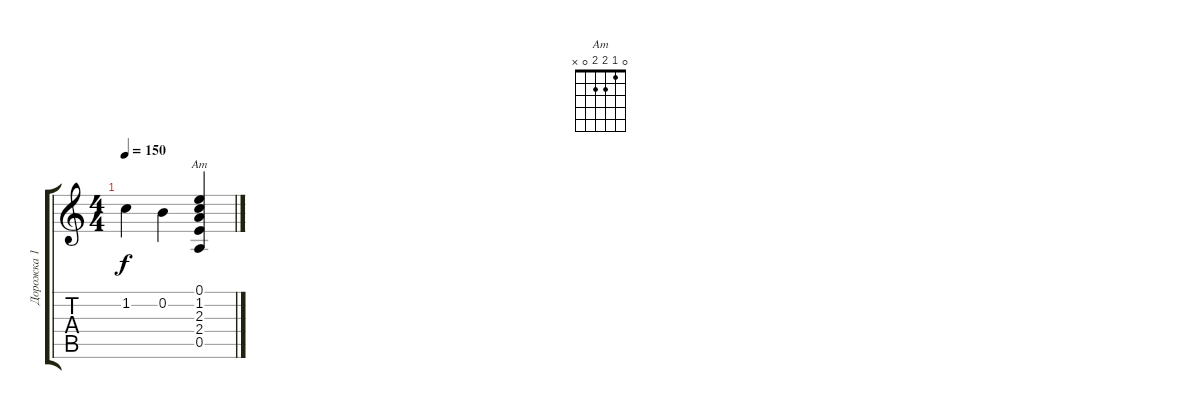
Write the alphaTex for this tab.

\track ("Дорожка 1" "Дорожка 1") {instrument acousticguitarsteel}
\staff {score tabs}
\tuning (E4 B3 G3 D3 A2 E2) {hide}
\chord ("Am" 0 1 2 2 0 x)
\ts (4 4)
\tempo 150
\clef g2
\ks c
1.2.4{dy f} 0.2.4 (0.1 1.2 2.3 2.4 0.5).4{ch "Am"}
